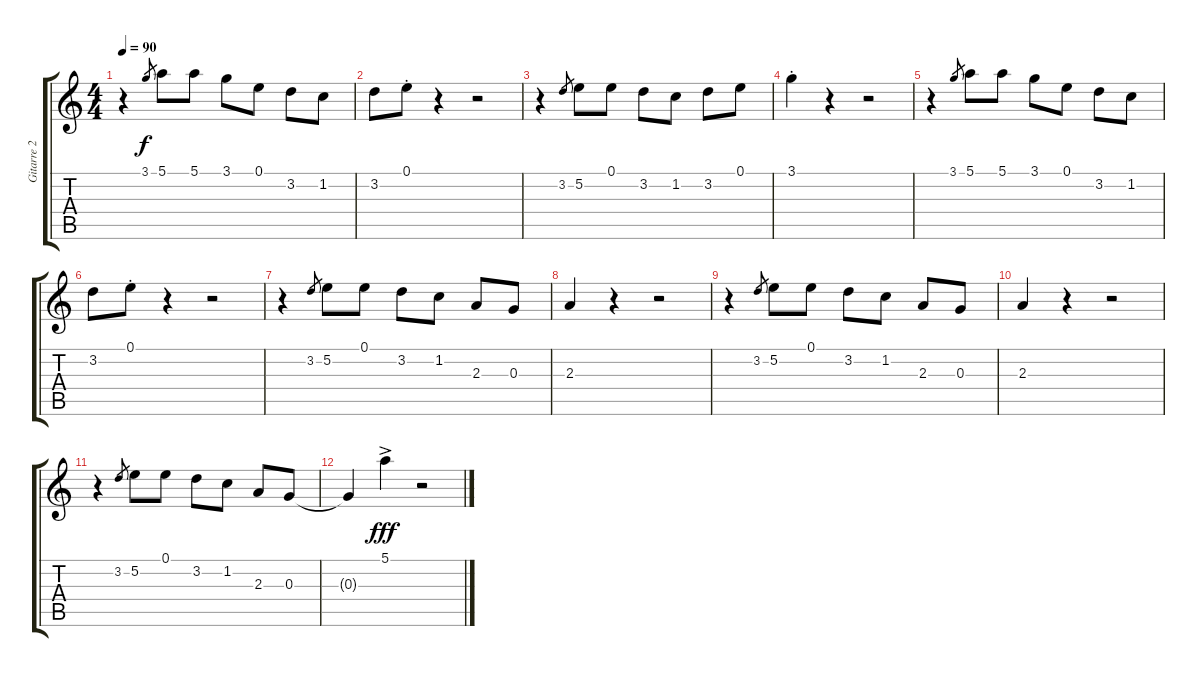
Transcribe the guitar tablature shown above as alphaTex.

\track ("Gitarre 2" "Gitarre 2") {instrument acousticguitarnylon}
\staff {score tabs}
\tuning (E4 B3 G3 D3 A2 E2) {hide}
\ts (4 4)
\tempo 90
\clef g2
\ks c
r.4{dy fff} 3.1.8{gr dy f} 5.1.8 5.1.8 3.1.8 0.1.8 3.2.8 1.2.8 |
3.2.8 0.1{st}.8 r.4 r.2 |
r.4 3.2.8{gr} 5.2.8 0.1.8 3.2.8 1.2.8 3.2.8 0.1.8 |
3.1{st}.4 r.4 r.2 |
r.4 3.1.8{gr} 5.1.8 5.1.8 3.1.8 0.1.8 3.2.8 1.2.8 |
3.2.8 0.1{st}.8 r.4 r.2 |
r.4 3.2.8{gr} 5.2.8 0.1.8 3.2.8 1.2.8 2.3.8 0.3.8 |
2.3.4 r.4 r.2 |
r.4 3.2.8{gr} 5.2.8 0.1.8 3.2.8 1.2.8 2.3.8 0.3.8 |
2.3.4 r.4 r.2 |
r.4 3.2.8{gr} 5.2.8 0.1.8 3.2.8 1.2.8 2.3.8 0.3.8 |
0.3{t}.4 5.1{ac}.4{dy fff} r.2
